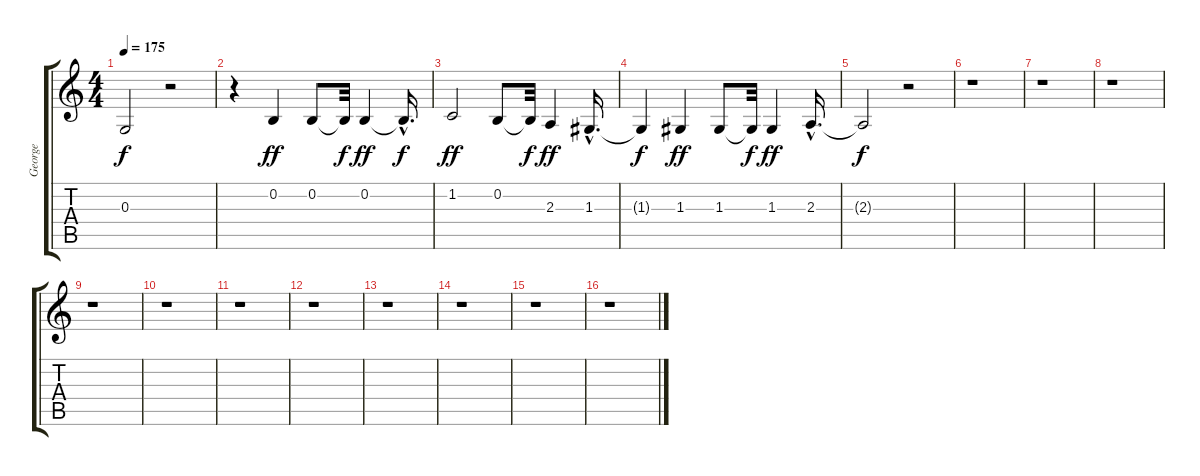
\track ("George" "George") {instrument synthvoice}
\staff {score tabs}
\tuning (E4 B3 G3 D3 A2 E2) {hide}
\ts (4 4)
\tempo 175
\clef g2
\ks c
0.3{t}.2{dy f} r.2 |
r.4 0.2.4{dy ff} 0.2.8 0.2{t}.32{dy f} 0.2.4{dy ff} 0.2{hac t}.16{d dy f} |
1.2.2{dy ff} 0.2.8 0.2{t}.32{dy f} 2.3.4{dy ff} 1.3{hac}.16{d} |
1.3{t}.4{dy f} 1.3.4{dy ff} 1.3.8 1.3{t}.32{dy f} 1.3.4{dy ff} 2.3{hac}.16{d} |
2.3{t}.2{dy f} r.2 |
r.1 |
r.1 |
r.1 |
r.1 |
r.1 |
r.1 |
r.1 |
r.1 |
r.1 |
r.1 |
r.1
